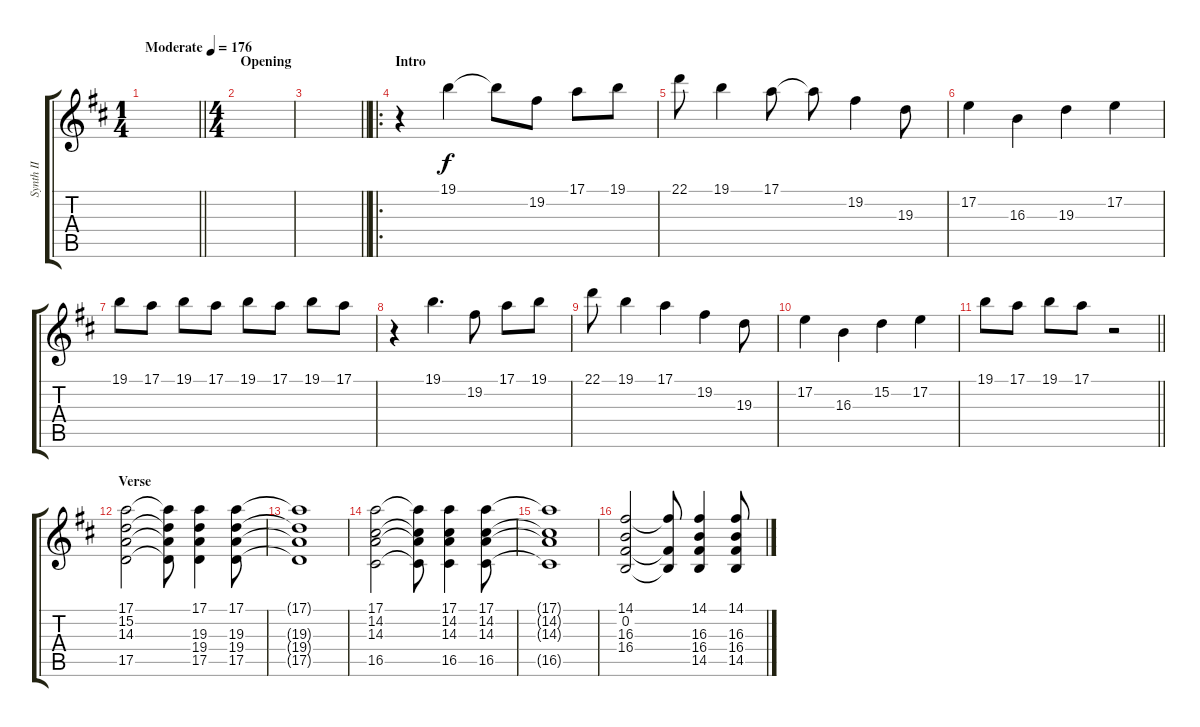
\track ("Synth II" "Synth II") {instrument stringensemble1}
\staff {score tabs}
\tuning (E4 B3 G3 D3 A2 E2) {hide}
\ts (1 4)
\tempo (176 "Moderate")
\clef g2
\barLineRight lightlight
\ks d
|
\ts (4 4)
\section ("" "Opening")
|
\barLineRight lightlight
|
\ro
\section ("" "Intro")
r.4 19.1.4 19.1{t}.8 19.2.8 17.1.8 19.1.8 |
22.1.8 19.1.4 17.1.8 17.1{t}.8 19.2.4 19.3.8 |
17.2.4 16.3.4 19.3.4 17.2.4 |
19.1.8 17.1.8 19.1.8 17.1.8 19.1.8 17.1.8 19.1.8 17.1.8 |
r.4 19.1.4{d} 19.2.8 17.1.8 19.1.8 |
22.1.8 19.1.4 17.1.4 19.2.4 19.3.8 |
17.2.4 16.3.4 15.2.4 17.2.4 |
\barLineRight lightlight
19.1.8 17.1.8 19.1.8 17.1.8 r.2 |
\section ("" "Verse")
(17.1 15.2 14.3 17.5).2{volume 12 balance 4 instrument electricgrandpiano} (17.1{t} 15.2{t} 14.3{t} 17.5{t}).8 (17.1 19.3 19.4 17.5).4 (17.1 19.3 19.4 17.5).8 |
(17.1{t} 19.3{t} 19.4{t} 17.5{t}).1 |
(17.1 14.2 14.3 16.5).2 (17.1{t} 14.2{t} 14.3{t} 16.5{t}).8 (17.1 14.2 14.3 16.5).4 (17.1 14.2 14.3 16.5).8 |
(17.1{t} 14.2{t} 14.3{t} 16.5{t}).1 |
(14.1 0.2 16.3 16.4).2 (14.1{t} 0.2{t} 16.4{t}).8 (14.1 16.3 16.4 14.5).4 (14.1 16.3 16.4 14.5).8
